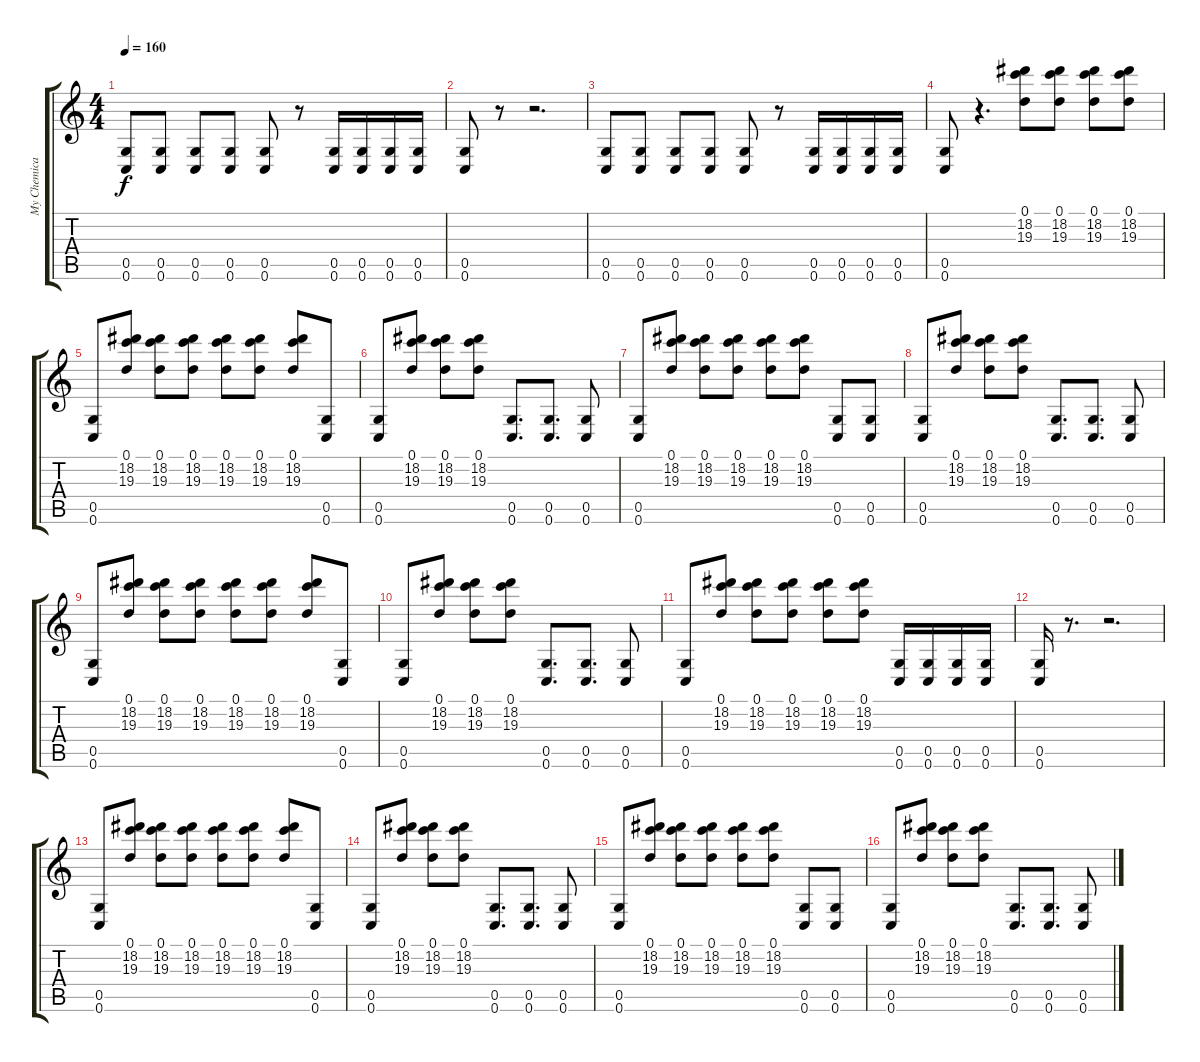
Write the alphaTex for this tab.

\track ("My Chemical Kevin" "My Chemica") {instrument overdrivenguitar}
\staff {score tabs}
\tuning (D4 A3 F3 C3 G2 C2) {hide}
\ts (4 4)
\tempo 160
\clef g2
\ks c
(0.5 0.6).8{dy f} (0.5 0.6).8 (0.5 0.6).8 (0.5 0.6).8 (0.5 0.6).8 r.8 (0.5 0.6).16 (0.5 0.6).16 (0.5 0.6).16 (0.5 0.6).16 |
(0.5 0.6).8 r.8 r.2{d} |
(0.5 0.6).8 (0.5 0.6).8 (0.5 0.6).8 (0.5 0.6).8 (0.5 0.6).8 r.8 (0.5 0.6).16 (0.5 0.6).16 (0.5 0.6).16 (0.5 0.6).16 |
(0.5 0.6).8 r.4{d} (0.1 18.2 19.3).8 (0.1 18.2 19.3).8 (0.1 18.2 19.3).8 (0.1 18.2 19.3).8 |
(0.5 0.6).8 (0.1 18.2 19.3).8 (0.1 18.2 19.3).8 (0.1 18.2 19.3).8 (0.1 18.2 19.3).8 (0.1 18.2 19.3).8 (0.1 18.2 19.3).8 (0.5 0.6).8 |
(0.5 0.6).8 (0.1 18.2 19.3).8 (0.1 18.2 19.3).8 (0.1 18.2 19.3).8 (0.5 0.6).8{d} (0.5 0.6).8{d} (0.5 0.6).8 |
(0.5 0.6).8 (0.1 18.2 19.3).8 (0.1 18.2 19.3).8 (0.1 18.2 19.3).8 (0.1 18.2 19.3).8 (0.1 18.2 19.3).8 (0.5 0.6).8 (0.5 0.6).8 |
(0.5 0.6).8 (0.1 18.2 19.3).8 (0.1 18.2 19.3).8 (0.1 18.2 19.3).8 (0.5 0.6).8{d} (0.5 0.6).8{d} (0.5 0.6).8 |
(0.5 0.6).8 (0.1 18.2 19.3).8 (0.1 18.2 19.3).8 (0.1 18.2 19.3).8 (0.1 18.2 19.3).8 (0.1 18.2 19.3).8 (0.1 18.2 19.3).8 (0.5 0.6).8 |
(0.5 0.6).8 (0.1 18.2 19.3).8 (0.1 18.2 19.3).8 (0.1 18.2 19.3).8 (0.5 0.6).8{d} (0.5 0.6).8{d} (0.5 0.6).8 |
(0.5 0.6).8 (0.1 18.2 19.3).8 (0.1 18.2 19.3).8 (0.1 18.2 19.3).8 (0.1 18.2 19.3).8 (0.1 18.2 19.3).8 (0.5 0.6).16 (0.5 0.6).16 (0.5 0.6).16 (0.5 0.6).16 |
(0.5 0.6).16 r.8{d} r.2{d} |
(0.5 0.6).8 (0.1 18.2 19.3).8 (0.1 18.2 19.3).8 (0.1 18.2 19.3).8 (0.1 18.2 19.3).8 (0.1 18.2 19.3).8 (0.1 18.2 19.3).8 (0.5 0.6).8 |
(0.5 0.6).8 (0.1 18.2 19.3).8 (0.1 18.2 19.3).8 (0.1 18.2 19.3).8 (0.5 0.6).8{d} (0.5 0.6).8{d} (0.5 0.6).8 |
(0.5 0.6).8 (0.1 18.2 19.3).8 (0.1 18.2 19.3).8 (0.1 18.2 19.3).8 (0.1 18.2 19.3).8 (0.1 18.2 19.3).8 (0.5 0.6).8 (0.5 0.6).8 |
(0.5 0.6).8 (0.1 18.2 19.3).8 (0.1 18.2 19.3).8 (0.1 18.2 19.3).8 (0.5 0.6).8{d} (0.5 0.6).8{d} (0.5 0.6).8
